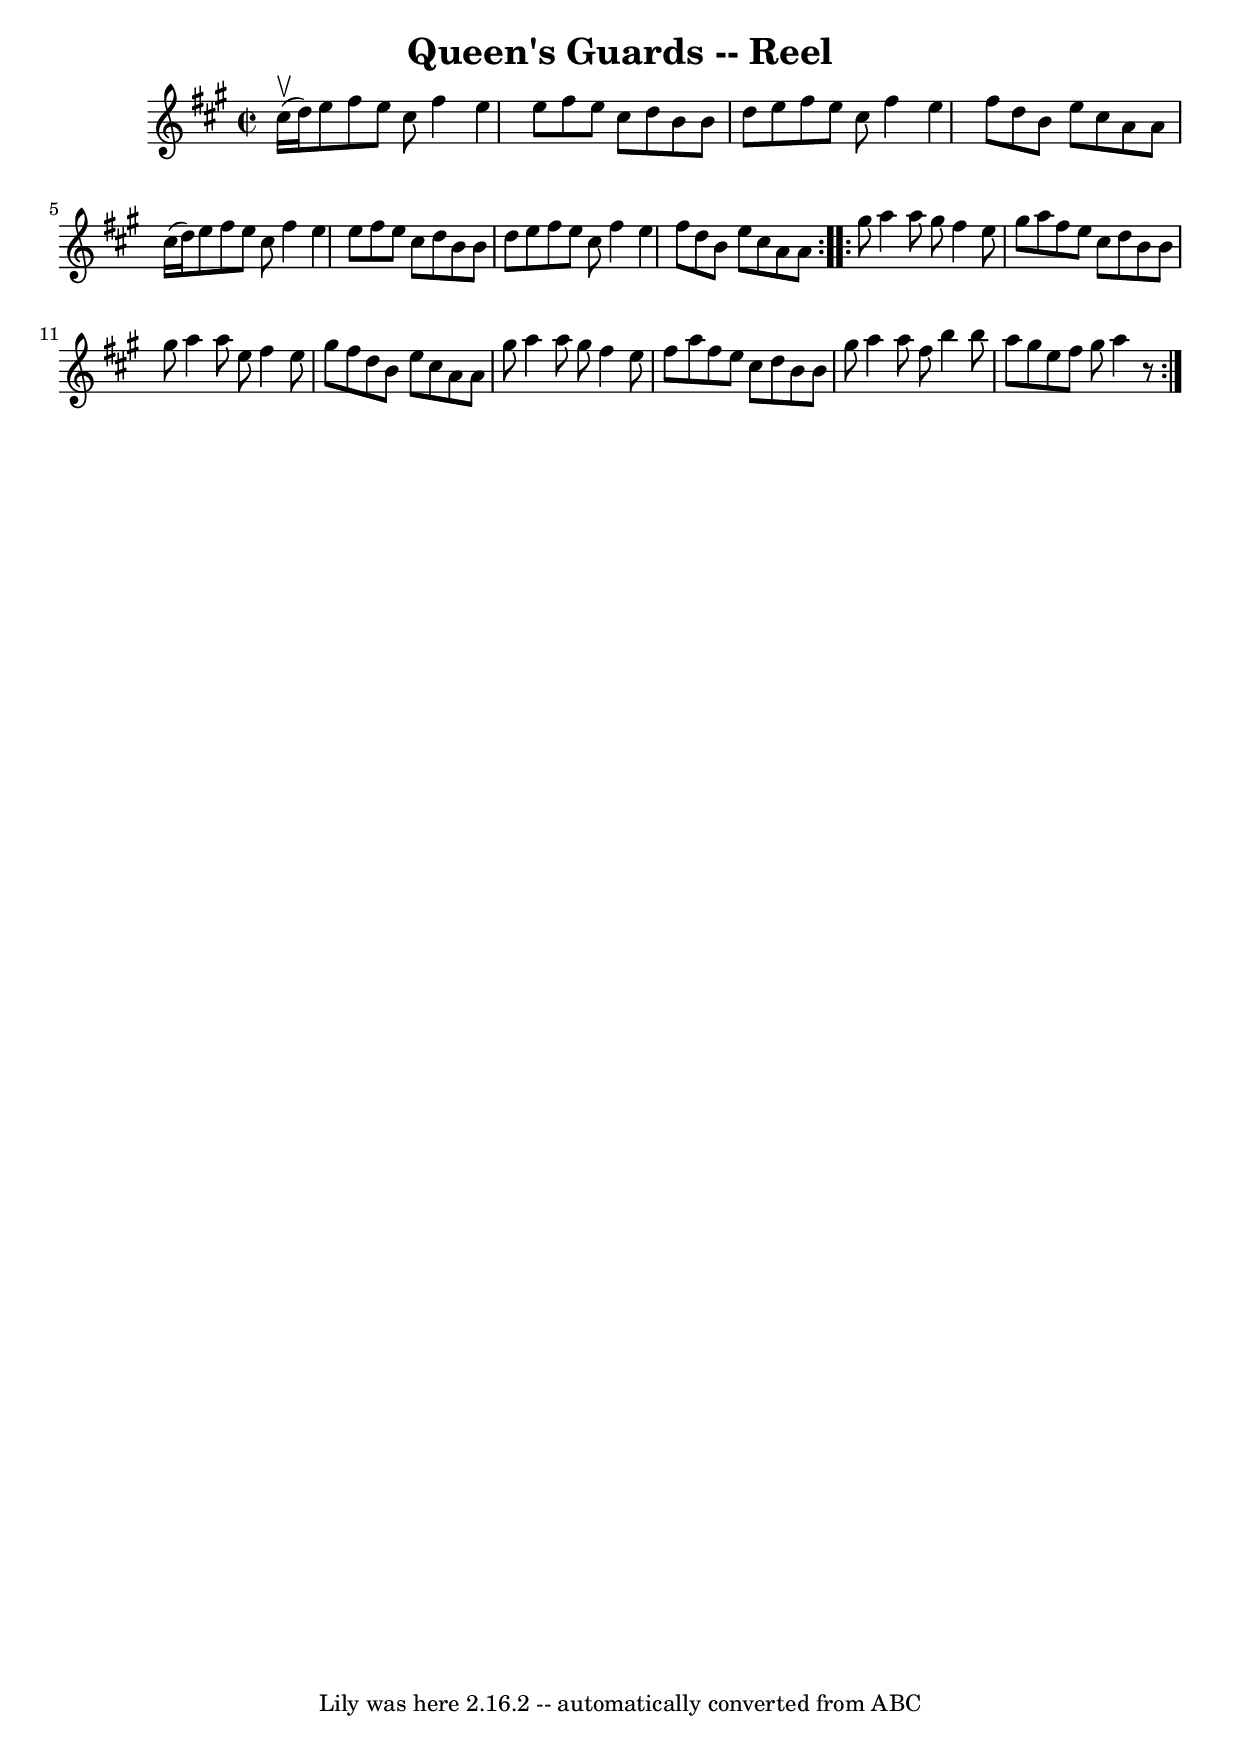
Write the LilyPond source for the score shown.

\version "2.7.40"
\include "Mammoth.ily"
\header {
	%% book = "Ryan's Mammoth Collection"
	crossRefNumber = "1"
	footnotes = ""
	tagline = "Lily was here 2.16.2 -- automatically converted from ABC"
	title = "Queen's Guards -- Reel"
}
voicedefault =  {


\repeat volta 2 {
\override Staff.TimeSignature #'style = #'C
 \time 2/2 \key a \major cis''16^\upbow(d''16) |
 e''8    
fis''8 e''8 cis''8 fis''4 e''4  |
 e''8 fis''8 e''8   
 cis''8 d''8 b'8 b'8 d''8  |
 e''8 fis''8 e''8    
cis''8 fis''4 e''4  |
 fis''8 d''8 b'8 e''8 cis''8    
a'8 a'8 cis''16 (d''16) |
 e''8 fis''8 e''8    
cis''8 fis''4 e''4  |
 e''8 fis''8 e''8 cis''8 d''8   
 b'8 b'8 d''8  |
 e''8 fis''8 e''8 cis''8 fis''4    
e''4  |
 fis''8 d''8 b'8 e''8 cis''8 a'8 a'8  
} \repeat volta 2 { gis''8  |
 a''4 a''8 gis''8 fis''4    
e''8 gis''8  |
 a''8 fis''8 e''8 cis''8 d''8 b'8    
b'8 gis''8  |
 a''4 a''8 e''8 fis''4 e''8 gis''8  
|
 fis''8 d''8 b'8 e''8 cis''8 a'8 a'8 gis''8  
|
 a''4 a''8 gis''8 fis''4 e''8 fis''8  |
   
a''8 fis''8 e''8 cis''8 d''8 b'8 b'8 gis''8  |
   
a''4 a''8 fis''8 b''4 b''8 a''8  |
 gis''8 e''8    
fis''8 gis''8 a''4    r8 }   
}

\score{
    <<

	\context Staff="default"
	{
	    \voicedefault 
	}

    >>
	\layout {
	}
	\midi {}
}
